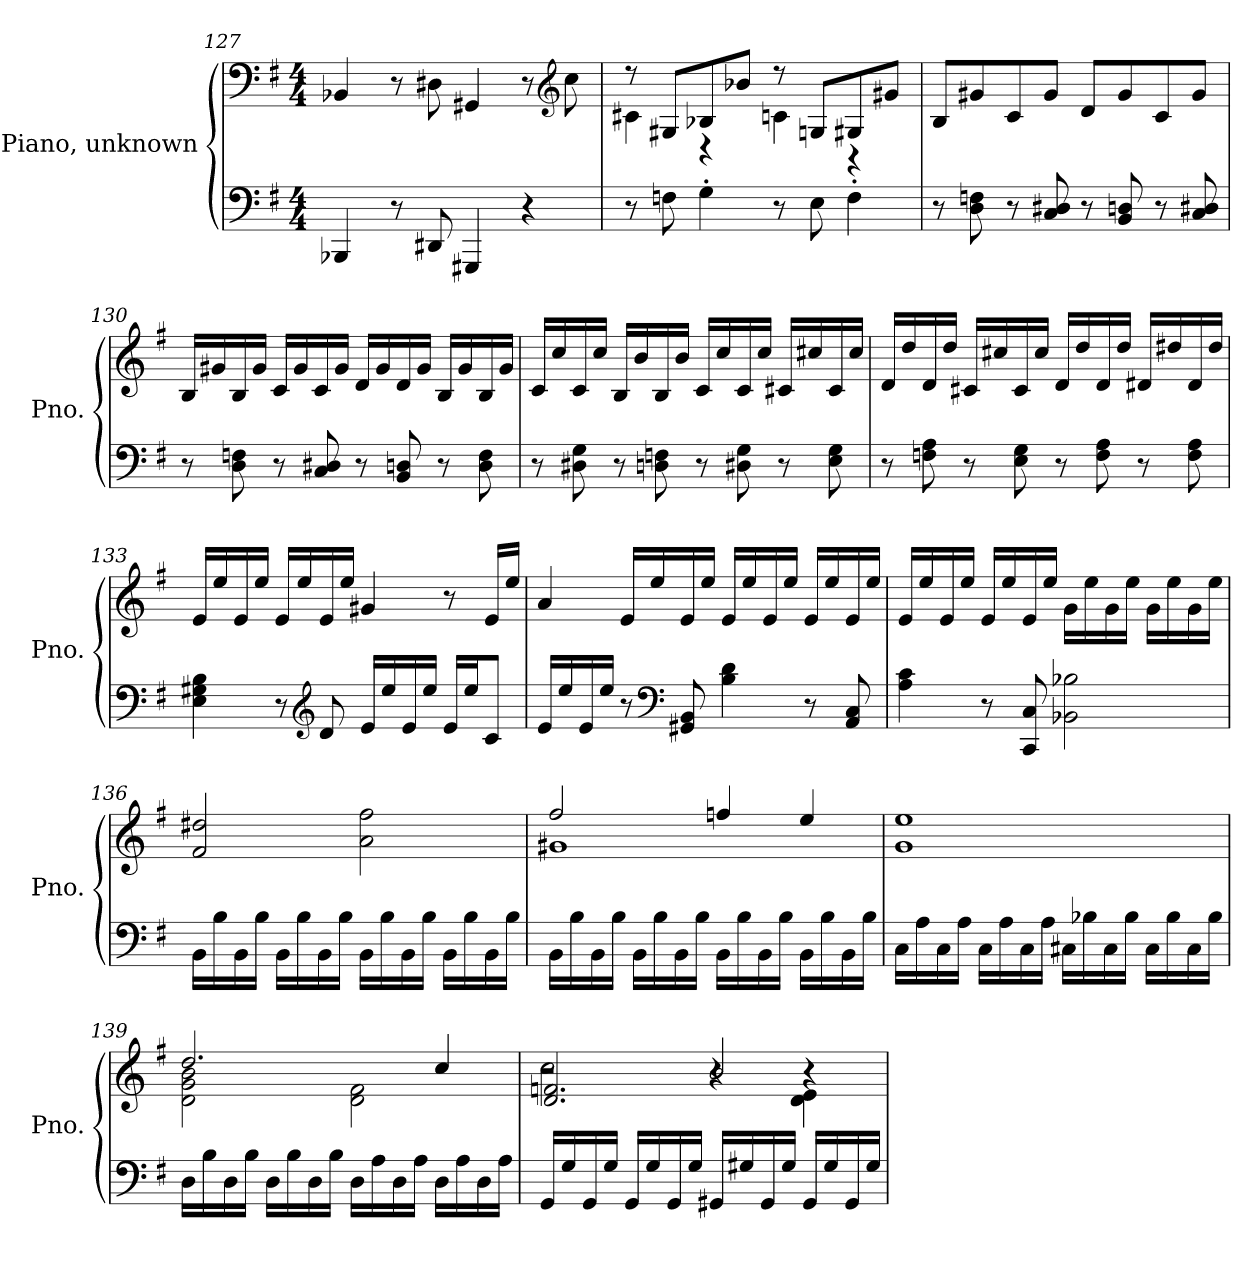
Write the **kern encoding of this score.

**kern	**kern
*part1	*part1
*staff2	*staff1
*I"Piano, unknown	*
*I'Pno.	*
!!LO:LB:g=z
*clefF4	*clefF4
*k[f#]	*k[f#]
*M4/4	*M4/4
=127	=127
4BBB-X/	4BB-X/
8r	8r
8DD#X/	8D#X\
4GGG#X/	4GG#X/
4r	8r
*	*clefG2
.	8cc\
=128	=128
*	*^
8r	8r	4c#X\
8Fn\	8G#X/L	.
4G'\	8B-X/	4r
.	8b-X/J	.
8r	8r	4cn\
8E\	8Gn/L	.
4F'\	8G#X/	4r
.	8g#X/J	.
*	*v	*v
=129	=129
8r	8B/L
8D\ 8Fn\	8g#X/
8r	8c/
8C/ 8D#X/	8g#/J
8r	8d/L
8BB/ 8Dn/	8g#/
8r	8c/
8C/ 8D#X/	8g#/J
!!LO:LB:g=z
=130	=130
8r	16B/LL
.	16g#X/
8D\ 8Fn\	16B/
.	16g#/JJ
8r	16c/LL
.	16g#/
8C/ 8D#X/	16c/
.	16g#/JJ
8r	16d/LL
.	16g#/
8BB/ 8Dn/	16d/
.	16g#/JJ
8r	16B/LL
.	16g#/
8D\ 8F\	16B/
.	16g#/JJ
=131	=131
8r	16c/LL
.	16cc/
8D#X\ 8G\	16c/
.	16cc/JJ
8r	16B/LL
.	16b/
8Dn\ 8Fn\	16B/
.	16b/JJ
8r	16c/LL
.	16cc/
8D#X\ 8G\	16c/
.	16cc/JJ
8r	16c#X/LL
.	16cc#X/
8E\ 8G\	16c#/
.	16cc#/JJ
!!LO:LB:g=z
=132	=132
8r	16d/LL
.	16dd/
8Fn\ 8A\	16d/
.	16dd/JJ
8r	16c#X/LL
.	16cc#X/
8E\ 8G\	16c#/
.	16cc#/JJ
8r	16d/LL
.	16dd/
8F\ 8A\	16d/
.	16dd/JJ
8r	16d#X/LL
.	16dd#X/
8F\ 8A\	16d#/
.	16dd#/JJ
=133	=133
4E\ 4G#X\ 4B\	16e/LL
.	16ee/
.	16e/
.	16ee/JJ
8r	16e/LL
.	16ee/
*clefG2	*
8d/	16e/
.	16ee/JJ
16e/LL	4g#X/
16ee/	.
16e/	.
16ee/JJ	.
16e/LL	8r
16ee/J	.
8c/J	16e/LL
.	16ee/JJ
!!LO:PB:g=z
=134	=134
16e/LL	4a/
16ee/	.
16e/	.
16ee/JJ	.
8r	16e/LL
.	16ee/
*clefF4	*
8GG#X/ 8BB/	16e/
.	16ee/JJ
4B\ 4d\	16e/LL
.	16ee/
.	16e/
.	16ee/JJ
8r	16e/LL
.	16ee/
8AA/ 8C/	16e/
.	16ee/JJ
=135	=135
4A\ 4c\	16e/LL
.	16ee/
.	16e/
.	16ee/JJ
8r	16e/LL
.	16ee/
8CC/ 8C/	16e/
.	16ee/JJ
2BB-X\ 2B-X\	16g\LL
.	16ee\
.	16g\
.	16ee\JJ
.	16g\LL
.	16ee\
.	16g\
.	16ee\JJ
!!LO:LB:g=z
=136	=136
16BB\LL	2f#/ 2dd#X/
16B\	.
16BB\	.
16B\JJ	.
16BB\LL	.
16B\	.
16BB\	.
16B\JJ	.
16BB\LL	2a\ 2ff#\
16B\	.
16BB\	.
16B\JJ	.
16BB\LL	.
16B\	.
16BB\	.
16B\JJ	.
=137	=137
*	*^
16BB\LL	2ff#/	1g#X
16B\	.	.
16BB\	.	.
16B\JJ	.	.
16BB\LL	.	.
16B\	.	.
16BB\	.	.
16B\JJ	.	.
16BB\LL	4ffn/	.
16B\	.	.
16BB\	.	.
16B\JJ	.	.
16BB\LL	4ee/	.
16B\	.	.
16BB\	.	.
16B\JJ	.	.
*	*v	*v
!!LO:LB:g=z
=138	=138
16C\LL	1g 1ee
16A\	.
16C\	.
16A\JJ	.
16C\LL	.
16A\	.
16C\	.
16A\JJ	.
16C#X\LL	.
16B-X\	.
16C#\	.
16B-\JJ	.
16C#\LL	.
16B-\	.
16C#\	.
16B-\JJ	.
=139	=139
*	*^
16D\LL	2.dd/	2d\ 2g\ 2b\
16B\	.	.
16D\	.	.
16B\JJ	.	.
16D\LL	.	.
16B\	.	.
16D\	.	.
16B\JJ	.	.
16D\LL	.	2d\ 2f#\
16A\	.	.
16D\	.	.
16A\JJ	.	.
16D\LL	4cc/	.
16A\	.	.
16D\	.	.
16A\JJ	.	.
!!LO:LB:g=z
=140	=140	=140
*	*	*^
16GG/LL	2r	2cc\	2.d/ 2.fn/
16G/	.	.	.
16GG/	.	.	.
16G/JJ	.	.	.
16GG/LL	.	.	.
16G/	.	.	.
16GG/	.	.	.
16G/JJ	.	.	.
16GG#X/LL	2b/	4r	.
16G#X/	.	.	.
16GG#/	.	.	.
16G#/JJ	.	.	.
16GG#/LL	.	4d\ 4e\	4r
16G#/	.	.	.
16GG#/	.	.	.
16G#/JJ	.	.	.
*	*v	*v	*v
=	=
*-	*-
